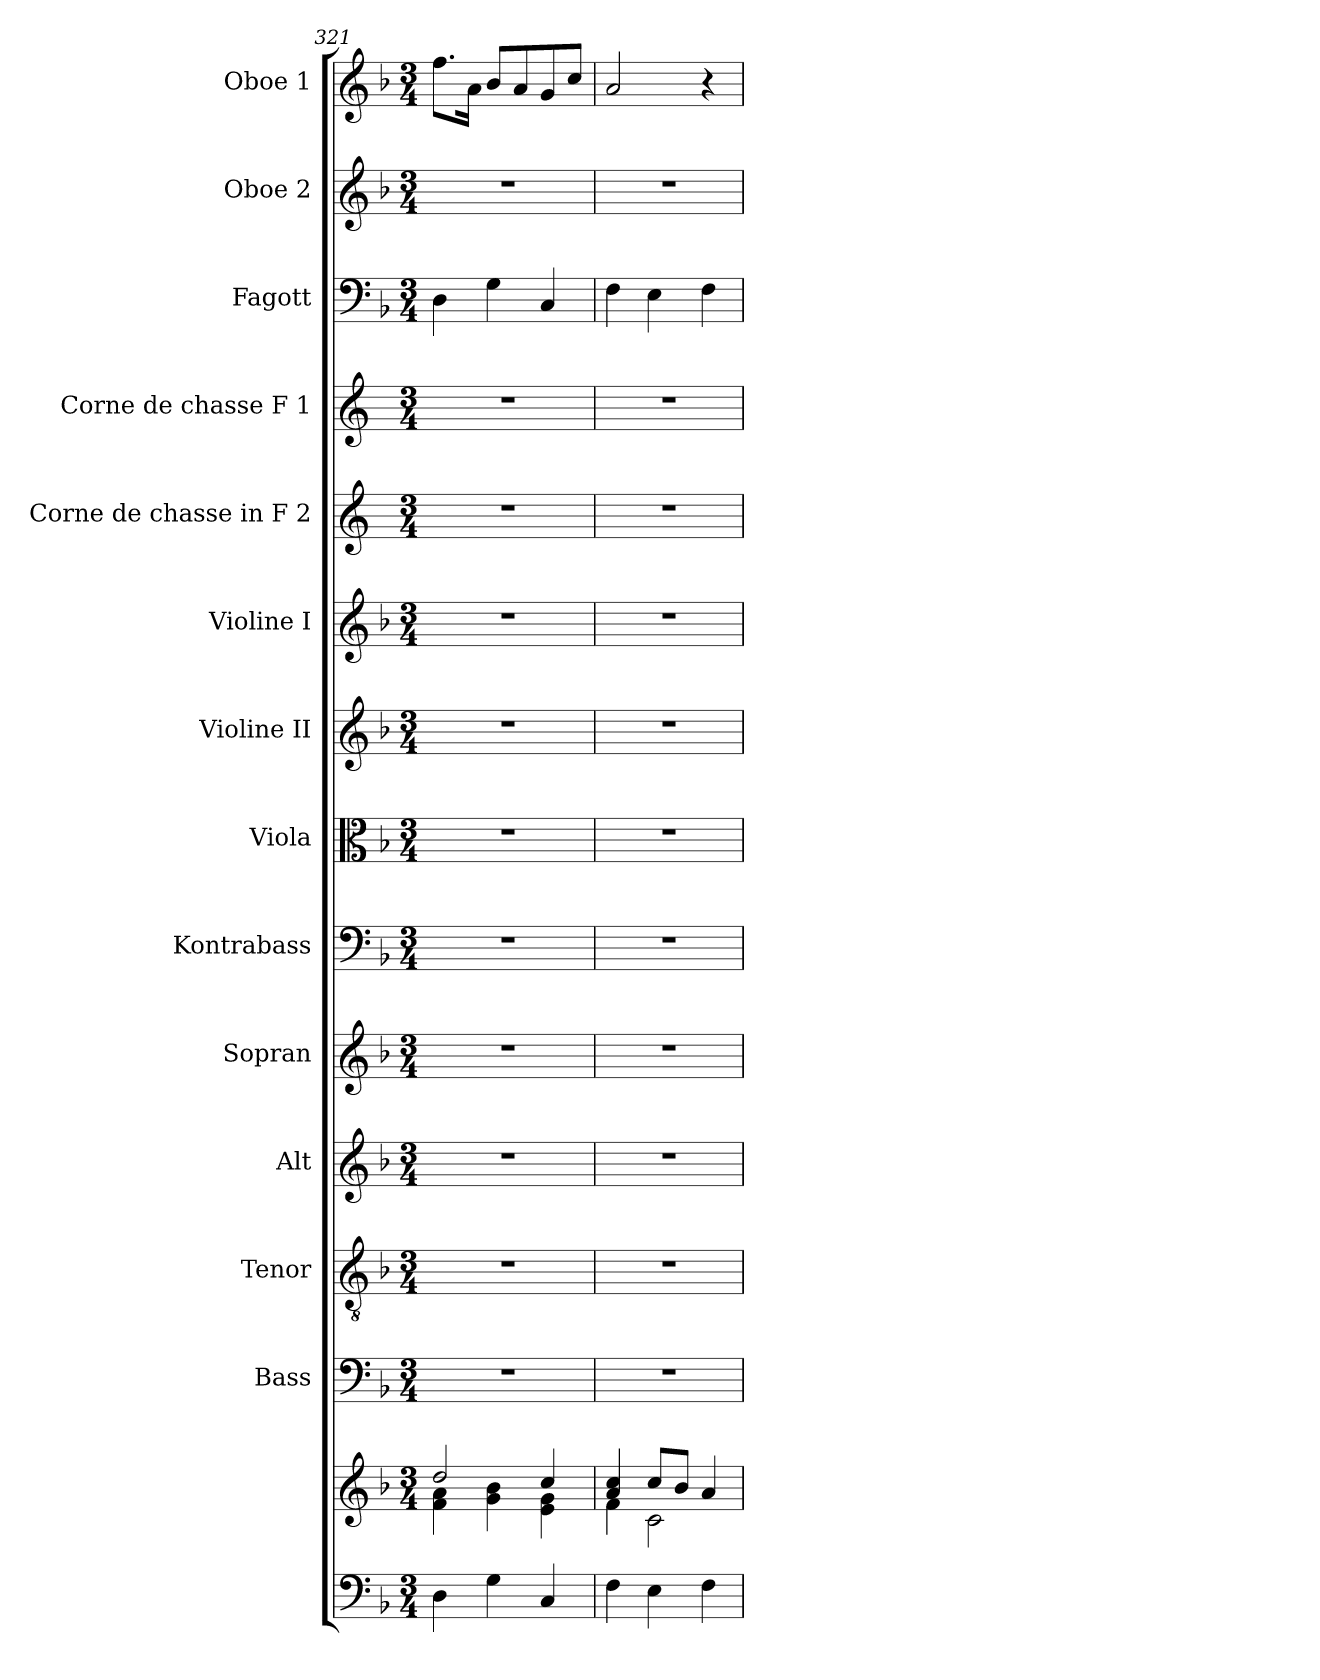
**kern	**kern	**kern	**kern	**kern	**kern	**kern	**kern	**kern	**kern	**kern	**kern	**kern	**kern	**kern
*part14	*part14	*part13	*part12	*part11	*part10	*part9	*part8	*part7	*part6	*part5	*part4	*part3	*part2	*part1
*staff15	*staff14	*staff13	*staff12	*staff11	*staff10	*staff9	*staff8	*staff7	*staff6	*staff5	*staff4	*staff3	*staff2	*staff1
*	*	*I"Bass	*I"Tenor	*I"Alt	*I"Sopran	*I"Kontrabass	*I"Viola	*I"Violine II	*I"Violine I	*I"Corne de chasse in F 2	*I"Corne de chasse F 1	*I"Fagott	*I"Oboe 2	*I"Oboe 1
*	*	*I'B.	*I'T.	*I'A.	*I'S.	*I'Kb.	*I'Vla.	*I'Vl. II	*I'Vl. I	*	*	*I'Fg.	*I'Ob. 2	*I'Ob. 1
*clefF4	*clefG2	*clefF4	*clefGv2	*clefG2	*clefG2	*clefF4	*clefC3	*clefG2	*clefG2	*clefG2	*clefG2	*clefF4	*clefG2	*clefG2
*	*	*	*	*	*	*ITrd7c12	*	*	*	*ITrd4c7	*ITrd4c7	*	*	*
*k[b-]	*k[b-]	*k[b-]	*k[b-]	*k[b-]	*k[b-]	*k[b-]	*k[b-]	*k[b-]	*k[b-]	*k[b-]	*k[b-]	*k[b-]	*k[b-]	*k[b-]
*F:	*F:	*F:	*F:	*F:	*F:	*F:	*F:	*F:	*F:	*F:	*F:	*F:	*F:	*F:
*M3/4	*M3/4	*M3/4	*M3/4	*M3/4	*M3/4	*M3/4	*M3/4	*M3/4	*M3/4	*M3/4	*M3/4	*M3/4	*M3/4	*M3/4
=321	=321	=321	=321	=321	=321	=321	=321	=321	=321	=321	=321	=321	=321	=321
*	*^	*	*	*	*	*	*	*	*	*	*	*	*	*
4D\	2dd/	4f\ 4a\	2.r	2.r	2.r	2.r	2.r	2.r	2.r	2.r	2.r	2.r	4D\	2.r	8.ff\L
.	.	.	.	.	.	.	.	.	.	.	.	.	.	.	16a\Jk
4G\	.	4g\ 4b-\	.	.	.	.	.	.	.	.	.	.	4G\	.	8b-/L
.	.	.	.	.	.	.	.	.	.	.	.	.	.	.	8a/
4C/	4cc/	4e\ 4g\	.	.	.	.	.	.	.	.	.	.	4C/	.	8g/
.	.	.	.	.	.	.	.	.	.	.	.	.	.	.	8cc/J
=322	=322	=322	=322	=322	=322	=322	=322	=322	=322	=322	=322	=322	=322	=322	=322
4F\	4a/ 4cc/	4f\	2.r	2.r	2.r	2.r	2.r	2.r	2.r	2.r	2.r	2.r	4F\	2.r	2a/
4E\	8cc/L	2c\	.	.	.	.	.	.	.	.	.	.	4E\	.	.
.	8b-/J	.	.	.	.	.	.	.	.	.	.	.	.	.	.
4F\	4a/	.	.	.	.	.	.	.	.	.	.	.	4F\	.	4r
*	*v	*v	*	*	*	*	*	*	*	*	*	*	*	*	*
=	=	=	=	=	=	=	=	=	=	=	=	=	=	=
*-	*-	*-	*-	*-	*-	*-	*-	*-	*-	*-	*-	*-	*-	*-
